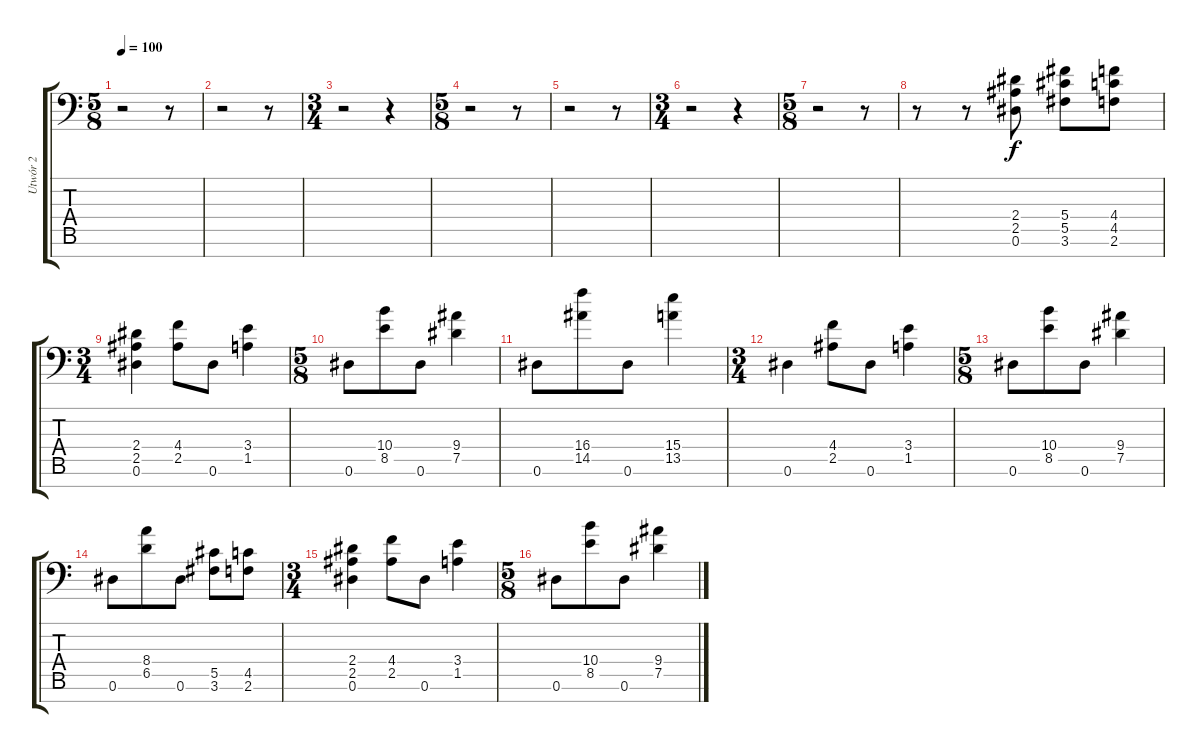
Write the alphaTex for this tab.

\track ("Utwór 2" "Utwór 2") {instrument distortionguitar}
\staff {score tabs}
\tuning (Eb4 Bb3 Gb3 Db3 Ab2 Eb2 Bb1) {hide}
\ts (5 8)
\tempo 100
\clef f4
\ks c
r.2{dy f} r.8 |
r.2 r.8 |
\ts (3 4)
r.2 r.4 |
\ts (5 8)
r.2 r.8 |
r.2 r.8 |
\ts (3 4)
r.2 r.4 |
\ts (5 8)
r.2 r.8 |
r.8 r.8 (2.4 2.5 0.6).8 (5.4 5.5 3.6).8 (4.4 4.5 2.6).8 |
\ts (3 4)
(2.4 2.5 0.6).4 (4.4 2.5).8 0.6.8 (3.4 1.5).4 |
\ts (5 8)
0.6.8 (10.4 8.5).8 0.6.8 (9.4 7.5).4 |
0.6.8 (16.4 14.5).8 0.6.8 (15.4 13.5).4 |
\ts (3 4)
0.6.4 (4.4 2.5).8 0.6.8 (3.4 1.5).4 |
\ts (5 8)
0.6.8 (10.4 8.5).8 0.6.8 (9.4 7.5).4 |
0.6.8 (8.4 6.5).8 0.6.8 (5.5 3.6).8 (4.5 2.6).8 |
\ts (3 4)
(2.4 2.5 0.6).4 (4.4 2.5).8 0.6.8 (3.4 1.5).4 |
\ts (5 8)
0.6.8 (10.4 8.5).8 0.6.8 (9.4 7.5).4
